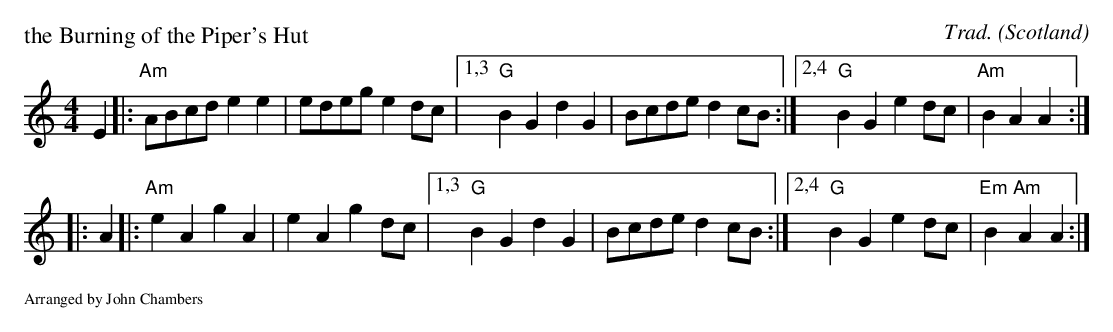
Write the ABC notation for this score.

X:1
P: the Burning of the Piper's Hut
C: Trad.
O: Scotland
M: 4/4
L: 1/8
K: Am
E2 |:\
"Am"ABcd e2e2 | edeg e2dc |\
[1,3 "G"B2G2 d2G2 | Bcde d2cB :|\
[2,4 "G"B2G2 e2dc | "Am"B2A2 A2 :|
|: A2 |:\
"Am"e2A2 g2A2 | e2A2 g2dc |\
[1,3 "G"B2G2 d2G2 | Bcde d2cB :|\
[2,4 "G"B2G2 e2dc | "Em"B2"Am"A2 A2 :|
